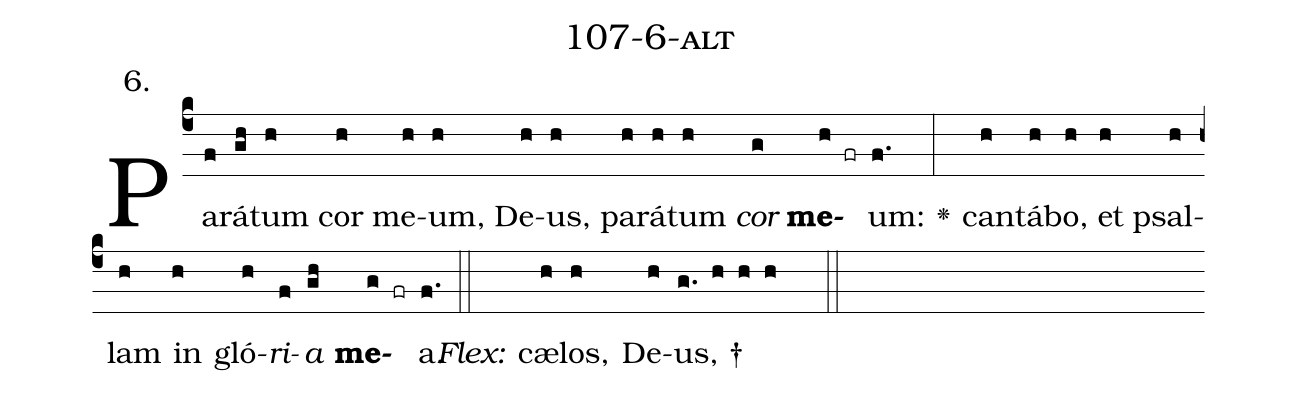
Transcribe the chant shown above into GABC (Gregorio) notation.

name: 107-6-alt;
annotation: 6.;
%%
(c4)Pa(f)rá(gh)tum(h) cor(h) me(h)um,(h) De(h)us,(h) pa(h)rá(h)tum(h) <i>cor</i>(g) <b>me</b>(h fr)um:(f.) <v>\greheightstar</v>(:) can(h)tá(h)bo,(h) et(h) psal(h)lam(h) in(h) gló(h)<i>ri</i>(f)<i>a</i>(gh) <b>me</b>(g fr)a.(f.) (::)
<i>Flex:</i>()  cæ(h)los,(h) De(h)us, †(g. h h h  ::)

%E(h) u(h) o(f) u(gh) a(g) e.(f.) (::)
